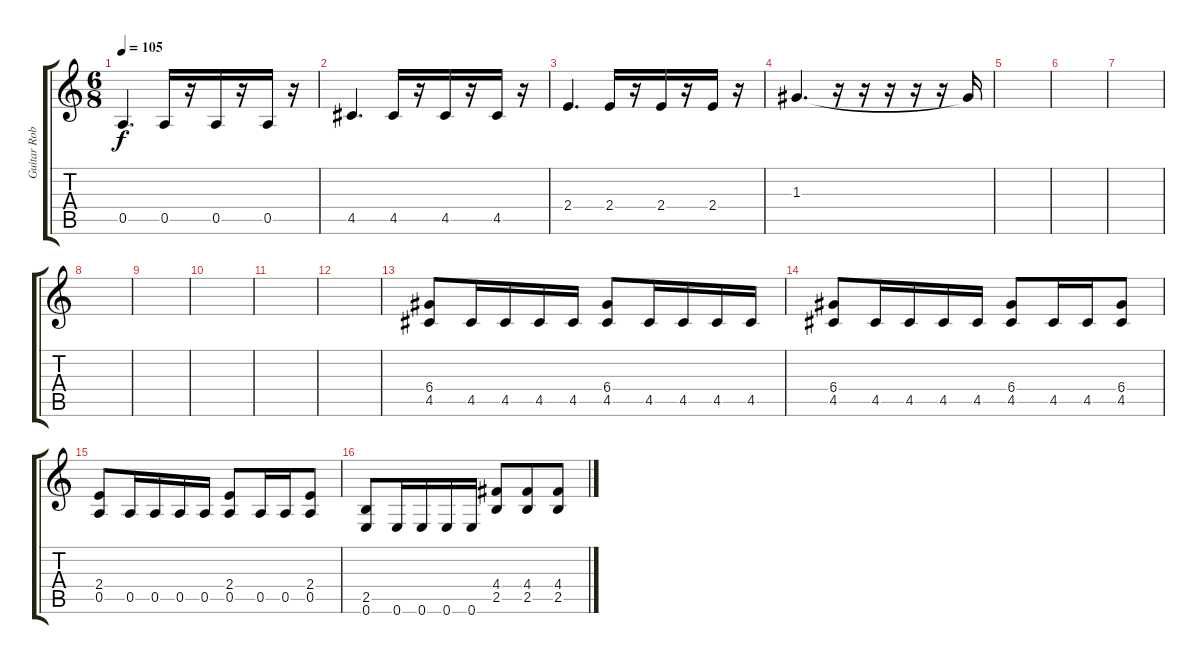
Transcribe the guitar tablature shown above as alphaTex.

\track ("Guitar Robert Westerholt" "Guitar Rob") {instrument distortionguitar}
\staff {score tabs}
\tuning (E4 B3 G3 D3 A2 E2) {hide}
\ts (6 8)
\tempo 105
\clef g2
\ks c
0.5.4{d dy f} 0.5.16 r.16 0.5.16 r.16 0.5.16 r.16 |
4.5.4{d} 4.5.16 r.16 4.5.16 r.16 4.5.16 r.16 |
2.4.4{d} 2.4.16 r.16 2.4.16 r.16 2.4.16 r.16 |
1.3.4{d} r.16 r.16 r.16 r.16 r.16 1.3{t}.16 |
|
|
|
|
|
|
|
|
(6.4 4.5).8 4.5.16 4.5.16 4.5.16 4.5.16 (6.4 4.5).8 4.5.16 4.5.16 4.5.16 4.5.16 |
(6.4 4.5).8 4.5.16 4.5.16 4.5.16 4.5.16 (6.4 4.5).8 4.5.16 4.5.16 (6.4 4.5).8 |
(2.4 0.5).8 0.5.16 0.5.16 0.5.16 0.5.16 (2.4 0.5).8 0.5.16 0.5.16 (2.4 0.5).8 |
(2.5 0.6).8 0.6.16 0.6.16 0.6.16 0.6.16 (4.4 2.5).8 (4.4 2.5).8 (4.4 2.5).8
